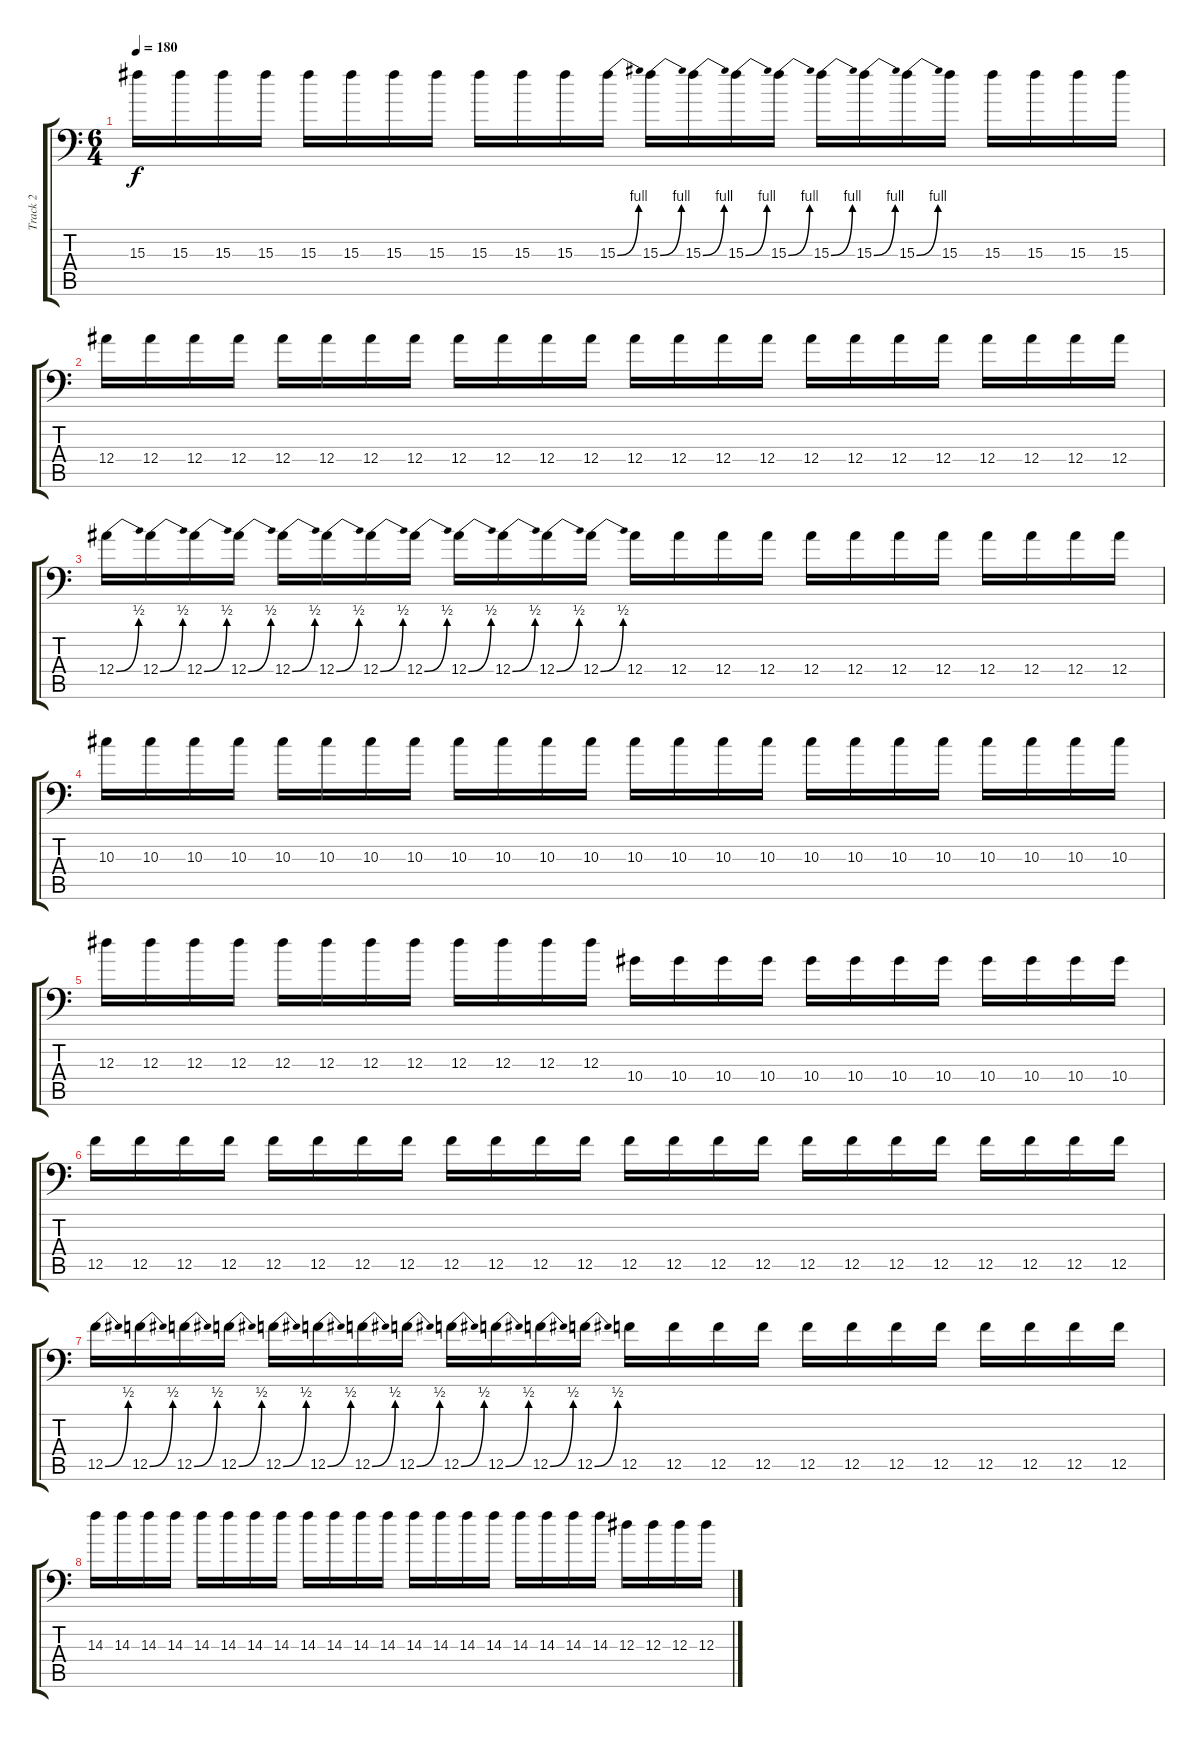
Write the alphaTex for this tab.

\track ("Track 2" "Track 2") {instrument distortionguitar}
\staff {score tabs}
\tuning (C4 G3 Eb3 Bb2 F2 Bb1) {hide}
\ts (6 4)
\tempo 180
\clef f4
\ks c
15.3.16{dy f} 15.3.16 15.3.16 15.3.16 15.3.16 15.3.16 15.3.16 15.3.16 15.3.16 15.3.16 15.3.16 15.3{be (bend 0 0 60 4)}.16 15.3{be (bend 0 0 60 4)}.16 15.3{be (bend 0 0 60 4)}.16 15.3{be (bend 0 0 60 4)}.16 15.3{be (bend 0 0 60 4)}.16 15.3{be (bend 0 0 60 4)}.16 15.3{be (bend 0 0 60 4)}.16 15.3{be (bend 0 0 60 4)}.16 15.3.16 15.3.16 15.3.16 15.3.16 15.3.16 |
12.4.16 12.4.16 12.4.16 12.4.16 12.4.16 12.4.16 12.4.16 12.4.16 12.4.16 12.4.16 12.4.16 12.4.16 12.4.16 12.4.16 12.4.16 12.4.16 12.4.16 12.4.16 12.4.16 12.4.16 12.4.16 12.4.16 12.4.16 12.4.16 |
12.4{be (bend 0 0 60 2)}.16 12.4{be (bend 0 0 60 2)}.16 12.4{be (bend 0 0 60 2)}.16 12.4{be (bend 0 0 60 2)}.16 12.4{be (bend 0 0 60 2)}.16 12.4{be (bend 0 0 60 2)}.16 12.4{be (bend 0 0 60 2)}.16 12.4{be (bend 0 0 60 2)}.16 12.4{be (bend 0 0 60 2)}.16 12.4{be (bend 0 0 60 2)}.16 12.4{be (bend 0 0 60 2)}.16 12.4{be (bend 0 0 60 2)}.16 12.4.16 12.4.16 12.4.16 12.4.16 12.4.16 12.4.16 12.4.16 12.4.16 12.4.16 12.4.16 12.4.16 12.4.16 |
10.3.16 10.3.16 10.3.16 10.3.16 10.3.16 10.3.16 10.3.16 10.3.16 10.3.16 10.3.16 10.3.16 10.3.16 10.3.16 10.3.16 10.3.16 10.3.16 10.3.16 10.3.16 10.3.16 10.3.16 10.3.16 10.3.16 10.3.16 10.3.16 |
12.3.16 12.3.16 12.3.16 12.3.16 12.3.16 12.3.16 12.3.16 12.3.16 12.3.16 12.3.16 12.3.16 12.3.16 10.4.16 10.4.16 10.4.16 10.4.16 10.4.16 10.4.16 10.4.16 10.4.16 10.4.16 10.4.16 10.4.16 10.4.16 |
12.5.16 12.5.16 12.5.16 12.5.16 12.5.16 12.5.16 12.5.16 12.5.16 12.5.16 12.5.16 12.5.16 12.5.16 12.5.16 12.5.16 12.5.16 12.5.16 12.5.16 12.5.16 12.5.16 12.5.16 12.5.16 12.5.16 12.5.16 12.5.16 |
12.5{be (bend 0 0 60 2)}.16 12.5{be (bend 0 0 60 2)}.16 12.5{be (bend 0 0 60 2)}.16 12.5{be (bend 0 0 60 2)}.16 12.5{be (bend 0 0 60 2)}.16 12.5{be (bend 0 0 60 2)}.16 12.5{be (bend 0 0 60 2)}.16 12.5{be (bend 0 0 60 2)}.16 12.5{be (bend 0 0 60 2)}.16 12.5{be (bend 0 0 60 2)}.16 12.5{be (bend 0 0 60 2)}.16 12.5{be (bend 0 0 60 2)}.16 12.5.16 12.5.16 12.5.16 12.5.16 12.5.16 12.5.16 12.5.16 12.5.16 12.5.16 12.5.16 12.5.16 12.5.16 |
14.3.16 14.3.16 14.3.16 14.3.16 14.3.16 14.3.16 14.3.16 14.3.16 14.3.16 14.3.16 14.3.16 14.3.16 14.3.16 14.3.16 14.3.16 14.3.16 14.3.16 14.3.16 14.3.16 14.3.16 12.3.16 12.3.16 12.3.16 12.3.16
